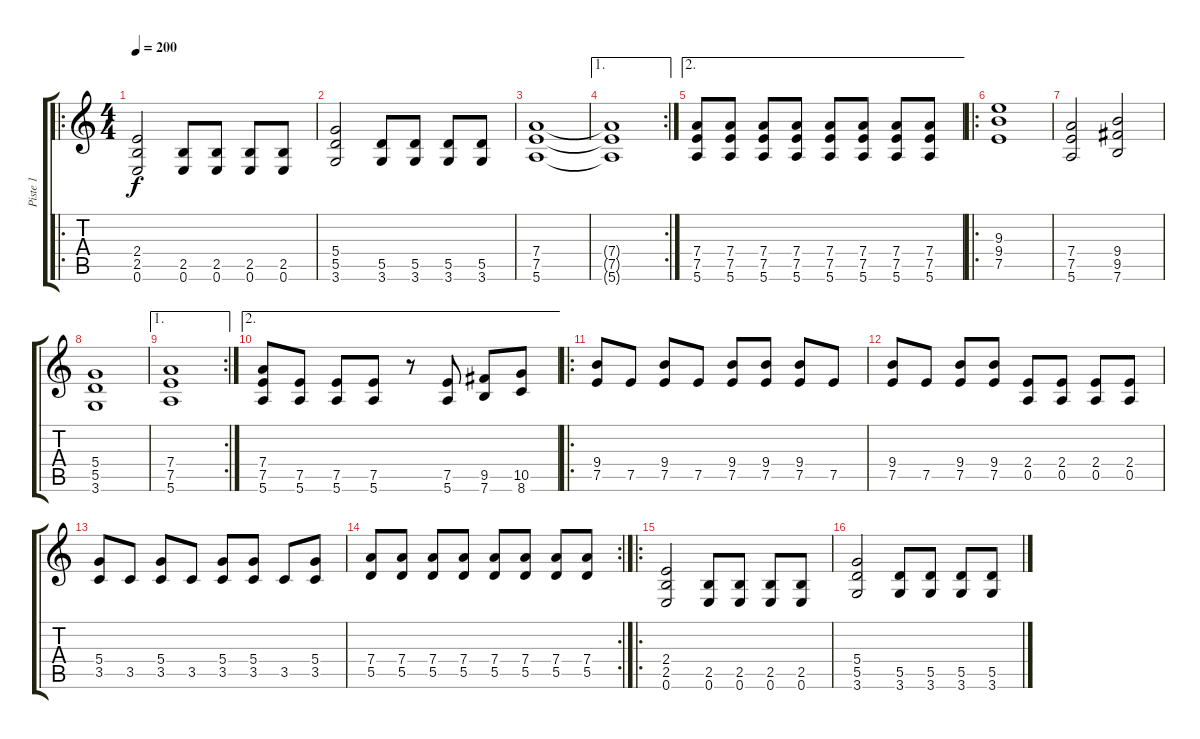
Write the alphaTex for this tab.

\track ("Piste 1" "Piste 1") {instrument overdrivenguitar}
\staff {score tabs}
\tuning (E4 B3 G3 D3 A2 E2) {hide}
\ro
\ts (4 4)
\tempo 200
\clef g2
\ks c
(2.4 2.5 0.6).2{dy f} (2.5 0.6).8 (2.5 0.6).8 (2.5 0.6).8 (2.5 0.6).8 |
(5.4 5.5 3.6).2 (5.5 3.6).8 (5.5 3.6).8 (5.5 3.6).8 (5.5 3.6).8 |
(7.4 7.5 5.6).1 |
\ae 1
\rc 2
(7.4{t} 7.5{t} 5.6{t}).1 |
\ae 2
(7.4 7.5 5.6).8 (7.4 7.5 5.6).8 (7.4 7.5 5.6).8 (7.4 7.5 5.6).8 (7.4 7.5 5.6).8 (7.4 7.5 5.6).8 (7.4 7.5 5.6).8 (7.4 7.5 5.6).8 |
\ro
(9.3 9.4 7.5).1 |
(7.4 7.5 5.6).2 (9.4 9.5 7.6).2 |
(5.4 5.5 3.6).1 |
\ae 1
\rc 2
(7.4 7.5 5.6).1 |
\ae 2
(7.4 7.5 5.6).8 (7.5 5.6).8 (7.5 5.6).8 (7.5 5.6).8 r.8 (7.5 5.6).8 (9.5 7.6).8 (10.5 8.6).8 |
\ro
(9.4 7.5).8 7.5.8 (9.4 7.5).8 7.5.8 (9.4 7.5).8 (9.4 7.5).8 (9.4 7.5).8 7.5.8 |
(9.4 7.5).8 7.5.8 (9.4 7.5).8 (9.4 7.5).8 (2.4 0.5).8 (2.4 0.5).8 (2.4 0.5).8 (2.4 0.5).8 |
(5.4 3.5).8 3.5.8 (5.4 3.5).8 3.5.8 (5.4 3.5).8 (5.4 3.5).8 3.5.8 (5.4 3.5).8 |
\rc 2
(7.4 5.5).8 (7.4 5.5).8 (7.4 5.5).8 (7.4 5.5).8 (7.4 5.5).8 (7.4 5.5).8 (7.4 5.5).8 (7.4 5.5).8 |
\ro
(2.4 2.5 0.6).2 (2.5 0.6).8 (2.5 0.6).8 (2.5 0.6).8 (2.5 0.6).8 |
(5.4 5.5 3.6).2 (5.5 3.6).8 (5.5 3.6).8 (5.5 3.6).8 (5.5 3.6).8
